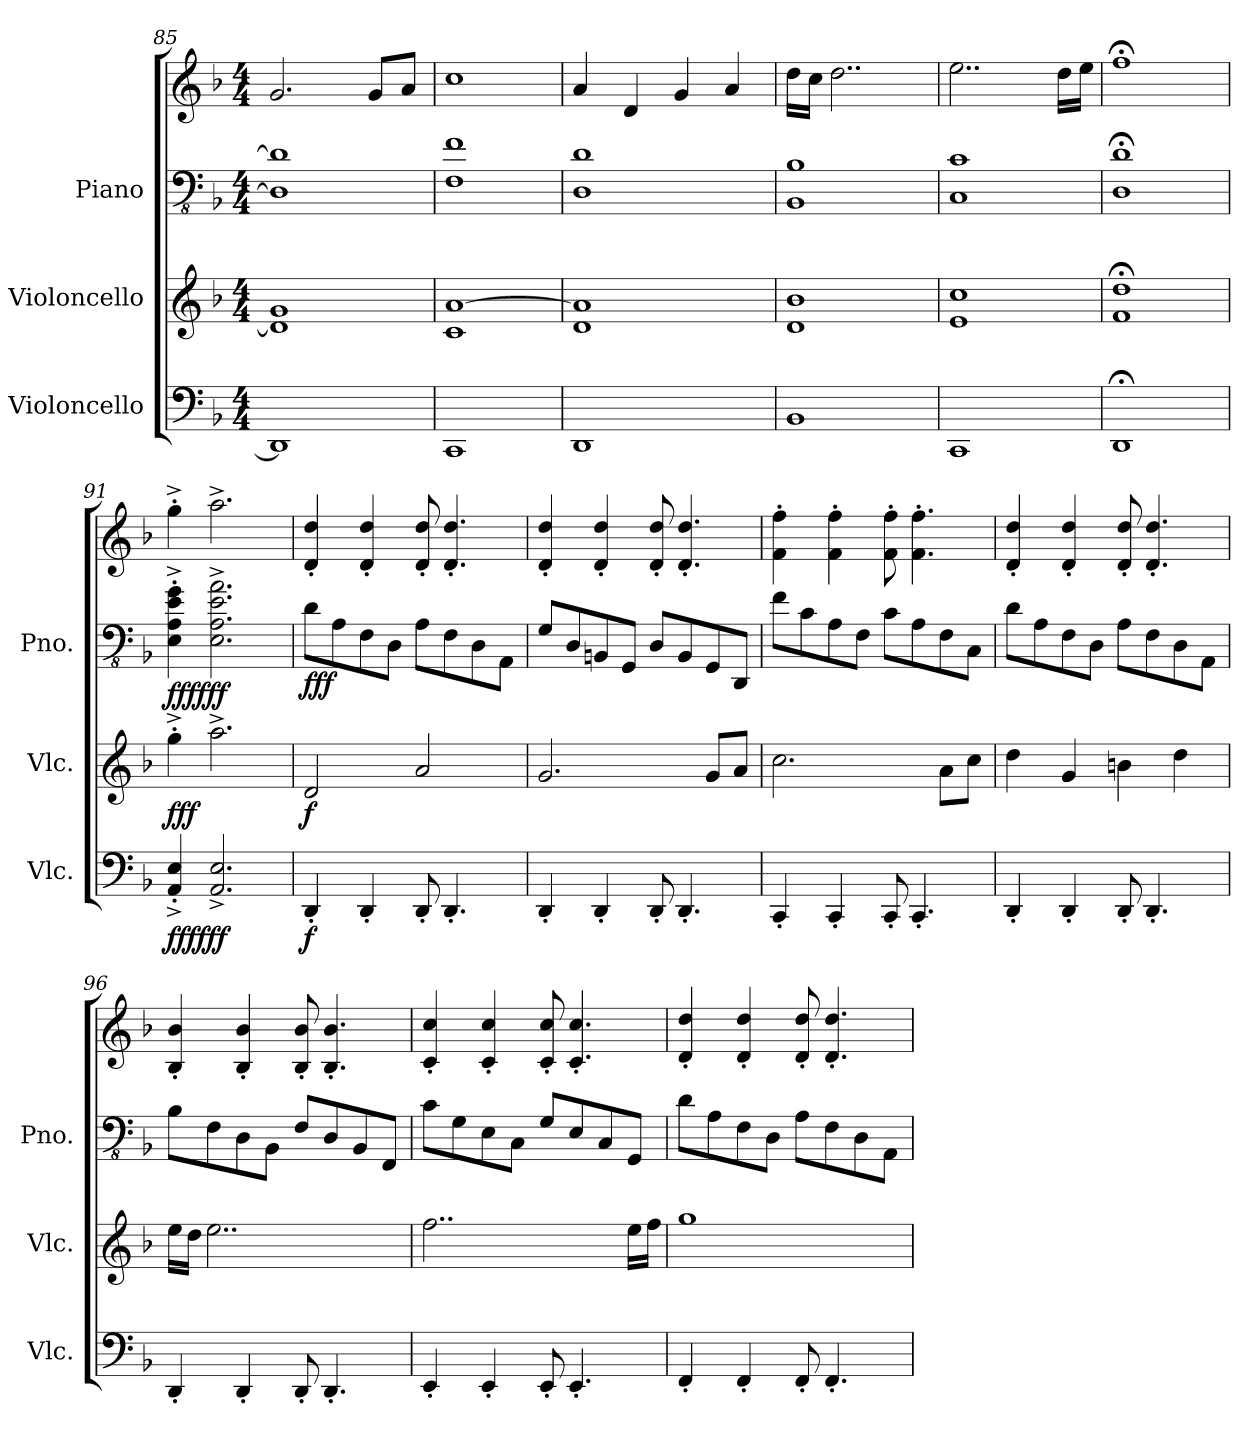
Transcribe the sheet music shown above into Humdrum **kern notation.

**kern	**dynam	**kern	**dynam	**kern	**kern	**dynam
*part3	*part3	*part2	*part2	*part1	*part1	*part1
*staff4	*staff4	*staff3	*staff3	*staff2	*staff1	*staff1/2
*I"Violoncello	*	*I"Violoncello	*	*I"Piano	*	*
*I'Vlc.	*	*I'Vlc.	*	*I'Pno.	*	*
!!LO:PB:g=z
*clefF4	*	*clefG2	*	*clefFv4	*clefG2	*
*k[b-]	*	*k[b-]	*	*k[b-]	*k[b-]	*
*M4/4	*	*M4/4	*	*M4/4	*M4/4	*
=85	=85	=85	=85	=85	=85	=85
1DD]	.	1d] 1g	.	1DD] 1D]	2.g/	.
.	.	.	.	.	8g/L	.
.	.	.	.	.	8a/J	.
=86	=86	=86	=86	=86	=86	=86
1CC	.	1c [1a	.	1FF 1F	1cc	.
=87	=87	=87	=87	=87	=87	=87
1DD	.	1d 1a]	.	1DD 1D	4a/	.
.	.	.	.	.	4d/	.
.	.	.	.	.	4g/	.
.	.	.	.	.	4a/	.
=88	=88	=88	=88	=88	=88	=88
1BB-	.	1d 1b-	.	1BBB- 1BB-	16dd\LL	.
.	.	.	.	.	16cc\JJ	.
.	.	.	.	.	2..dd\	.
=89	=89	=89	=89	=89	=89	=89
1CC	.	1e 1cc	.	1CC 1C	2..ee\	.
.	.	.	.	.	16dd\LL	.
.	.	.	.	.	16ee\JJ	.
=90	=90	=90	=90	=90	=90	=90
1DD;<	.	1f;< 1dd;<	.	1DD;< 1D;<	1ff;<	.
=91	=91	=91	=91	=91	=91	=91
!	!LO:DY:b	!	!	!	!	!
!	!LO:DY:n=1:b	!	!LO:DY:b	!	!	!LO:DY:b=2
!	!	!	!	!	!	!LO:DY:n=1:b
4AA/'^ 4E/'^	fff fff	4gg'^\	fff	4EE\'^ 4AA\'^ 4E\'^ 4G\'^	4gg'^\	fff fff
2.AA/^ 2.E/^	.	2.aa^\	.	2.EE\^ 2.AA\^ 2.E\^ 2.A\^	2.aa^\	.
=92	=92	=92	=92	=92	=92	=92
!	!LO:DY:b	!	!LO:DY:b	!	!	!LO:DY:b=2
!	!	!	!	!	!	!LO:DY:n=1:b
!	!	!	!	!	!	!LO:DY:n=2:b
4DD'/	f	2d/	f	8D\L	4d/' 4dd/'	f f f
.	.	.	.	8AA\	.	.
4DD'/	.	.	.	8FF\	4d/' 4dd/'	.
.	.	.	.	8DD\J	.	.
8DD'/	.	2a/	.	8AA\L	8d/' 8dd/'	.
4.DD'/	.	.	.	8FF\	4.d/' 4.dd/'	.
.	.	.	.	8DD\	.	.
.	.	.	.	8AAA\J	.	.
!!LO:LB:g=z
=93	=93	=93	=93	=93	=93	=93
4DD'/	.	2.g/	.	8GG/L	4d/' 4dd/'	.
.	.	.	.	8DD/	.	.
4DD'/	.	.	.	8BBBn/	4d/' 4dd/'	.
.	.	.	.	8GGG/J	.	.
8DD'/	.	.	.	8DD/L	8d/' 8dd/'	.
4.DD'/	.	.	.	8BBB/	4.d/' 4.dd/'	.
.	.	8g/L	.	8GGG/	.	.
.	.	8a/J	.	8DDD/J	.	.
=94	=94	=94	=94	=94	=94	=94
4CC'/	.	2.cc\	.	8F\L	4f\' 4ff\'	.
.	.	.	.	8C\	.	.
4CC'/	.	.	.	8AA\	4f\' 4ff\'	.
.	.	.	.	8FF\J	.	.
8CC'/	.	.	.	8C\L	8f\' 8ff\'	.
4.CC'/	.	.	.	8AA\	4.f\' 4.ff\'	.
.	.	8a\L	.	8FF\	.	.
.	.	8cc\J	.	8CC\J	.	.
=95	=95	=95	=95	=95	=95	=95
4DD'/	.	4dd\	.	8D\L	4d/' 4dd/'	.
.	.	.	.	8AA\	.	.
4DD'/	.	4g/	.	8FF\	4d/' 4dd/'	.
.	.	.	.	8DD\J	.	.
8DD'/	.	4bn\	.	8AA\L	8d/' 8dd/'	.
4.DD'/	.	.	.	8FF\	4.d/' 4.dd/'	.
.	.	4dd\	.	8DD\	.	.
.	.	.	.	8AAA\J	.	.
=96	=96	=96	=96	=96	=96	=96
4DD'/	.	16ee\LL	.	8BB-\L	4B-/' 4b-/'	.
.	.	16dd\JJ	.	.	.	.
.	.	2..ee\	.	8FF\	.	.
4DD'/	.	.	.	8DD\	4B-/' 4b-/'	.
.	.	.	.	8BBB-\J	.	.
8DD'/	.	.	.	8FF/L	8B-/' 8b-/'	.
4.DD'/	.	.	.	8DD/	4.B-/' 4.b-/'	.
.	.	.	.	8BBB-/	.	.
.	.	.	.	8FFF/J	.	.
!!LO:LB:g=z
=97	=97	=97	=97	=97	=97	=97
4EE'/	.	2..ff\	.	8C\L	4c/' 4cc/'	.
.	.	.	.	8GG\	.	.
4EE'/	.	.	.	8EE\	4c/' 4cc/'	.
.	.	.	.	8CC\J	.	.
8EE'/	.	.	.	8GG/L	8c/' 8cc/'	.
4.EE'/	.	.	.	8EE/	4.c/' 4.cc/'	.
.	.	.	.	8CC/	.	.
.	.	16ee\LL	.	8GGG/J	.	.
.	.	16ff\JJ	.	.	.	.
=98	=98	=98	=98	=98	=98	=98
4FF'/	.	1gg	.	8D\L	4d/' 4dd/'	.
.	.	.	.	8AA\	.	.
4FF'/	.	.	.	8FF\	4d/' 4dd/'	.
.	.	.	.	8DD\J	.	.
8FF'/	.	.	.	8AA\L	8d/' 8dd/'	.
4.FF'/	.	.	.	8FF\	4.d/' 4.dd/'	.
.	.	.	.	8DD\	.	.
.	.	.	.	8AAA\J	.	.
=	=	=	=	=	=	=
*-	*-	*-	*-	*-	*-	*-
